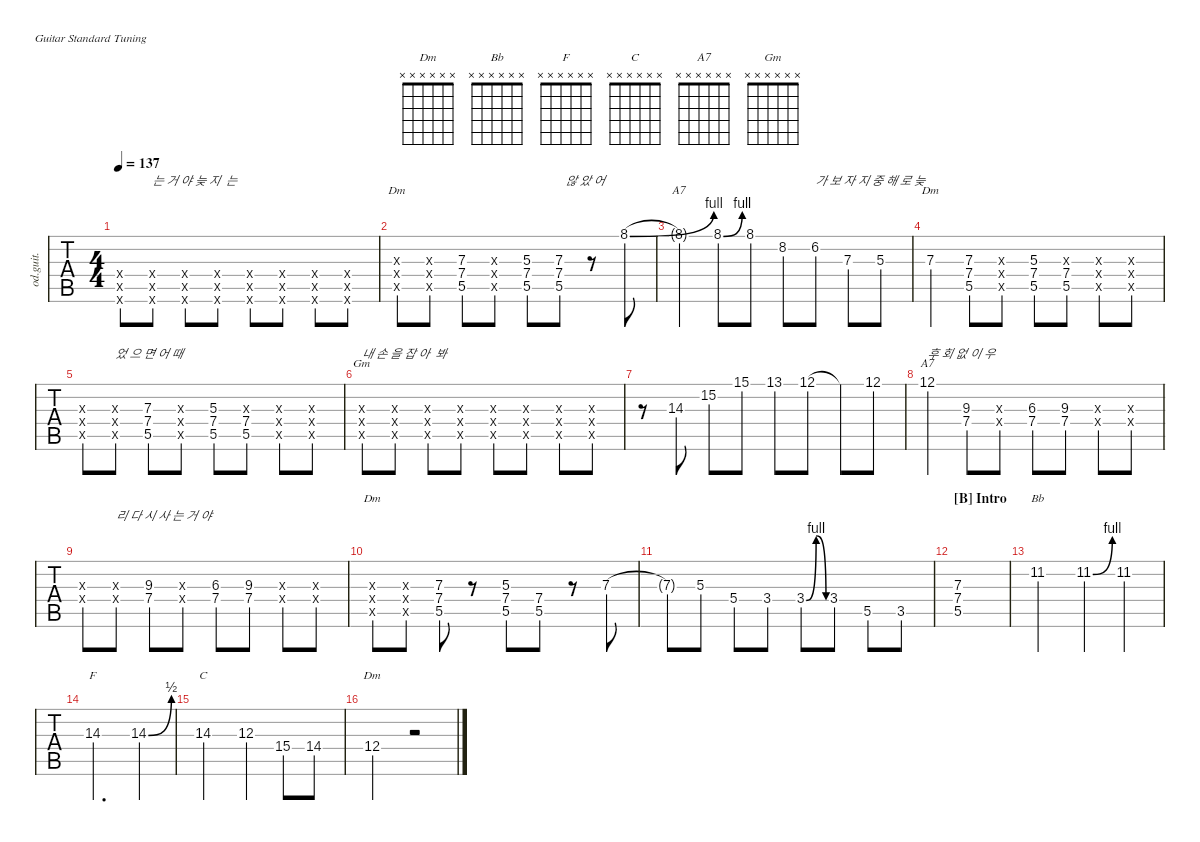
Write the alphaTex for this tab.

\defaultSystemsLayout 4
\hideDynamics
\bracketExtendMode nobrackets
\track ("Guitar1" "od.guit.") {defaultSystemsLayout 4 instrument overdrivenguitar}
\staff {tabs}
\tuning (E4 B3 G3 D3 A2 E2)
\chord ("Dm" x x x x x x)
\chord ("Bb" x x x x x x)
\chord ("F" x x x x x x)
\chord ("C" x x x x x x)
\chord ("A7" x x x x x x)
\chord ("Gm" x x x x x x)
\ts (4 4)
\tempo 137
\clef g2
\ks f
(5.6{x acc forcenatural} 7.5{x acc forcenatural} 7.4{x acc forcenatural}).8{dy mf} (5.6{x acc forcenatural} 7.5{x acc forcenatural} 7.4{x acc forcenatural}).8{txt "는 거 야 늦 지  는"} (5.6{x acc forcenatural} 7.5{x acc forcenatural} 7.4{x acc forcenatural}).8 (5.6{x acc forcenatural} 7.5{x acc forcenatural} 7.4{x acc forcenatural}).8 (5.6{x acc forcenatural} 7.5{x acc forcenatural} 7.4{x acc forcenatural}).8 (5.6{x acc forcenatural} 7.5{x acc forcenatural} 7.4{x acc forcenatural}).8 (5.6{x acc forcenatural} 7.5{x acc forcenatural} 7.4{x acc forcenatural}).8 (5.6{x acc forcenatural} 7.5{x acc forcenatural} 7.4{x acc forcenatural}).8 |
(5.5{x acc forcenatural} 7.4{x acc forcenatural} 7.3{x acc forcenatural}).8{ch "Dm"} (5.5{x acc forcenatural} 7.4{x acc forcenatural} 7.3{x acc forcenatural}).8 (5.5{acc forcenatural} 7.4{acc forcenatural} 7.3{acc forcenatural}).8 (5.5{x acc forcenatural} 7.4{x acc forcenatural} 7.3{x acc forcenatural}).8 (7.4{acc forcenatural} 5.3{acc forcenatural} 5.5{acc forcenatural}).8 (7.4{acc forcenatural} 5.5{acc forcenatural} 7.3{acc forcenatural}).8{txt "  않 았 어"} r.8 8.1{be (bend 0 0 15 4) acc forcenatural}.8 |
8.1{t}.4{ch "A7"} 8.1{be (bend 0 0 15 4) acc forcenatural}.8 8.1{acc forcenatural}.8 8.2{acc forcenatural}.8 6.2{acc forcenatural}.8{txt "가 보 자 지 중 해 로 늦"} 7.3{acc forcenatural}.8 5.3{acc forcenatural}.8 |
7.3{acc forcenatural}.4{ch "Dm"} (5.5{acc forcenatural} 7.4{acc forcenatural} 7.3{acc forcenatural}).8 (5.5{x acc forcenatural} 7.4{x acc forcenatural} 7.3{x acc forcenatural}).8 (7.4{acc forcenatural} 5.3{acc forcenatural} 5.5{acc forcenatural}).8 (7.4{acc forcenatural} 5.5{acc forcenatural} 7.3{x acc forcenatural}).8 (5.5{x acc forcenatural} 7.4{x acc forcenatural} 7.3{x acc forcenatural}).8 (5.5{x acc forcenatural} 7.4{x acc forcenatural} 7.3{x acc forcenatural}).8 |
(5.5{x acc forcenatural} 7.4{x acc forcenatural} 7.3{x acc forcenatural}).8 (5.5{x acc forcenatural} 7.4{x acc forcenatural} 7.3{x acc forcenatural}).8{txt "었 으 면 어 때"} (5.5{acc forcenatural} 7.4{acc forcenatural} 7.3{acc forcenatural}).8 (5.5{x acc forcenatural} 7.4{x acc forcenatural} 7.3{x acc forcenatural}).8 (7.4{acc forcenatural} 5.3{acc forcenatural} 5.5{acc forcenatural}).8 (7.4{acc forcenatural} 5.5{acc forcenatural} 7.3{x acc forcenatural}).8 (5.5{x acc forcenatural} 7.4{x acc forcenatural} 7.3{x acc forcenatural}).8 (5.5{x acc forcenatural} 7.4{x acc forcenatural} 7.3{x acc forcenatural}).8 |
(10.5{x acc forcenatural} 12.4{x acc forcenatural} 12.3{x acc forcenatural}).8{ch "Gm" txt "내 손 을 잡 아  봐"} (10.5{x acc forcenatural} 12.4{x acc forcenatural} 12.3{x acc forcenatural}).8 (10.5{x acc forcenatural} 12.4{x acc forcenatural} 12.3{x acc forcenatural}).8 (10.5{x acc forcenatural} 12.4{x acc forcenatural} 12.3{x acc forcenatural}).8 (10.5{x acc forcenatural} 12.4{x acc forcenatural} 12.3{x acc forcenatural}).8 (10.5{x acc forcenatural} 12.4{x acc forcenatural} 12.3{x acc forcenatural}).8 (10.5{x acc forcenatural} 12.4{x acc forcenatural} 12.3{x acc forcenatural}).8 (10.5{x acc forcenatural} 12.4{x acc forcenatural} 12.3{x acc forcenatural}).8 |
r.8 14.3{acc forcenatural}.8 15.2{acc forcenatural}.8 15.1{acc forcenatural}.8 13.1{acc forcenatural}.8 12.1{acc forcenatural}.8 12.1{t acc forcenatural}.8 12.1{acc forcenatural}.8 |
12.1{acc forcenatural}.4{ch "A7" txt "후 회 없 이 우"} (9.3{acc forcenatural} 7.4{acc forcenatural}).8 (9.3{x acc forcenatural} 7.4{x acc forcenatural}).8 (6.3{acc b} 7.4{acc forcenatural}).8 (9.3{acc forcenatural} 7.4{acc forcenatural}).8 (9.3{x acc forcenatural} 7.4{x acc forcenatural}).8 (9.3{x acc forcenatural} 7.4{x acc forcenatural}).8 |
(9.3{x acc forcenatural} 7.4{x acc forcenatural}).8 (9.3{x acc forcenatural} 7.4{x acc forcenatural}).8{txt "리 다 시 사 는 거 야"} (9.3{acc forcenatural} 7.4{acc forcenatural}).8 (9.3{x acc forcenatural} 7.4{x acc forcenatural}).8 (6.3{acc b} 7.4{acc forcenatural}).8 (9.3{acc forcenatural} 7.4{acc forcenatural}).8 (9.3{x acc forcenatural} 7.4{x acc forcenatural}).8 (9.3{x acc forcenatural} 7.4{x acc forcenatural}).8 |
(5.5{x acc forcenatural} 7.4{x acc forcenatural} 7.3{x acc forcenatural}).8{ch "Dm"} (5.5{x acc forcenatural} 7.4{x acc forcenatural} 7.3{x acc forcenatural}).8 (5.5{acc forcenatural} 7.4{acc forcenatural} 7.3{acc forcenatural}).8 r.8 (5.5{acc forcenatural} 7.4{acc forcenatural} 5.3{acc forcenatural}).8 (5.5{acc forcenatural} 7.4{acc forcenatural}).8 r.8 7.3{acc forcenatural}.8 |
7.3{t acc forcenatural}.8 5.3{acc forcenatural}.8 5.4{acc forcenatural}.8 3.4{acc forcenatural}.8 3.4{be (bendrelease 0 0 3.5999999999999996 4 20.4 4 30 0) acc forcenatural}.8 3.4{acc forcenatural}.8 5.5{acc forcenatural}.8 3.5{acc forcenatural}.8 |
\section ("B" "Intro")
(7.3{acc forcenatural} 5.5{acc forcenatural} 7.4{acc forcenatural}).1 |
11.2{acc b}.2{ch "Bb"} 11.2{be (bend 0 0 15 4) acc b}.4 11.2{acc b}.4 |
14.3{acc forcenatural}.2{d ch "F"} 14.3{be (bend 0 0 14.399999999999999 2) acc forcenatural}.4 |
14.3{acc forcenatural}.2{ch "C"} 12.3{acc forcenatural}.4 15.4{acc forcenatural}.8 14.4{acc forcenatural}.8 |
12.4{acc forcenatural}.2{ch "Dm"} r.2
